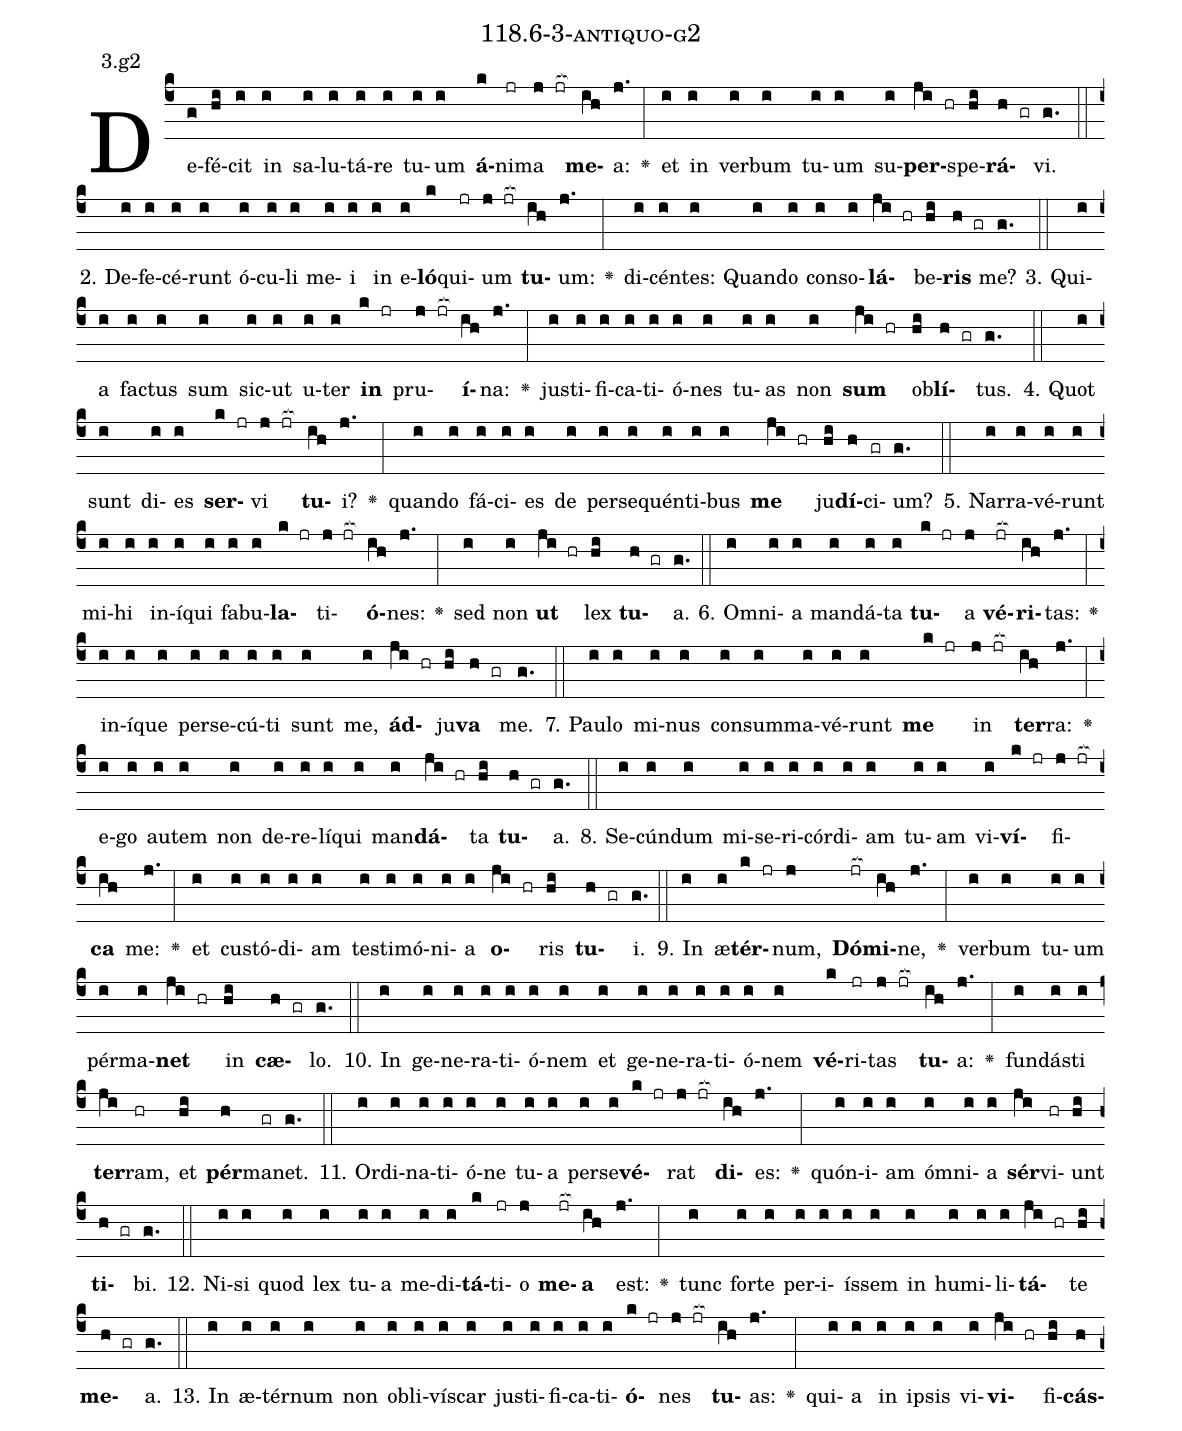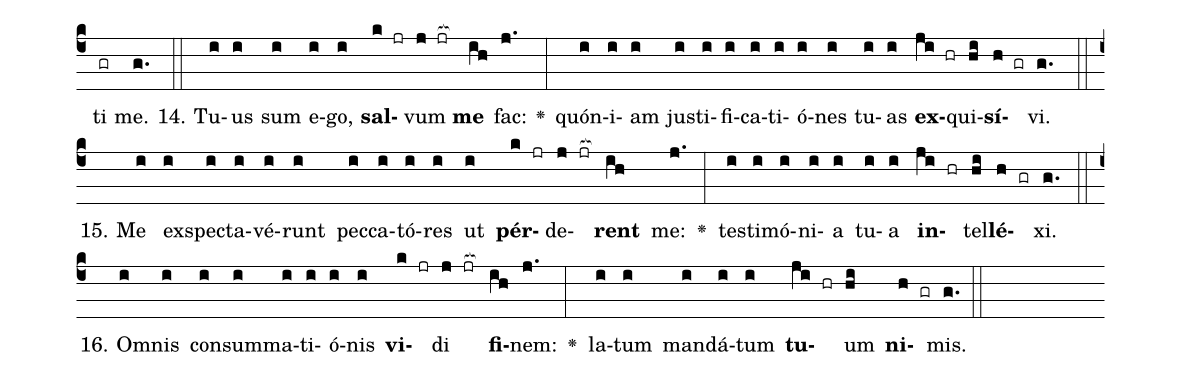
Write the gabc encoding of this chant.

name: 118.6-3-antiquo-g2;
annotation: 3.g2;
%%
(c4)De(g)fé(hi)cit(i) in(i) sa(i)lu(i)tá(i)re(i) tu(i)um(i) <b>á</b>(k)ni(jr)ma(j jr[ocb:1{]) <b>me</b>(ih[ocb:0}])a:(j.) <v>\greheightstar</v>(:) et(i) in(i) ver(i)bum(i) tu(i)um(i) su(i)<b>per</b>(ji hr)spe(hi)<b>rá</b>(h gr)vi.(g.) (::)
2. De(i)fe(i)cé(i)runt(i) ó(i)cu(i)li(i) me(i)i(i) in(i) e(i)<b>ló</b>(k)qui(jr)um(j jr[ocb:1{]) <b>tu</b>(ih[ocb:0}])um:(j.) <v>\greheightstar</v>(:) di(i)cén(i)tes:(i) Quan(i)do(i) con(i)so(i)<b>lá</b>(ji hr)be(hi)<b>ris</b>(h gr) me?(g.) (::)
3. Qui(i)a(i) fac(i)tus(i) sum(i) sic(i)ut(i) u(i)ter(i) <b>in</b>(k jr) pru(j jr[ocb:1{])<b>í</b>(ih[ocb:0}])na:(j.) <v>\greheightstar</v>(:) jus(i)ti(i)fi(i)ca(i)ti(i)ó(i)nes(i) tu(i)as(i) non(i) <b>sum</b>(ji hr) ob(hi)<b>lí</b>(h gr)tus.(g.) (::)
4. Quot(i) sunt(i) di(i)es(i) <b>ser</b>(k jr)vi(j jr[ocb:1{]) <b>tu</b>(ih[ocb:0}])i?(j.) <v>\greheightstar</v>(:) quan(i)do(i) fá(i)ci(i)es(i) de(i) per(i)se(i)quén(i)ti(i)bus(i) <b>me</b>(ji hr) ju(hi)<b>dí</b>(h)ci(gr)um?(g.) (::)
5. Nar(i)ra(i)vé(i)runt(i) mi(i)hi(i) in(i)í(i)qui(i) fa(i)bu(i)<b>la</b>(k jr)ti(j jr[ocb:1{])<b>ó</b>(ih[ocb:0}])nes:(j.) <v>\greheightstar</v>(:) sed(i) non(i) <b>ut</b>(ji hr) lex(hi) <b>tu</b>(h gr)a.(g.) (::)
6. Om(i)ni(i)a(i) man(i)dá(i)ta(i) <b>tu</b>(k jr)a(j) <b>vé</b>(jr[ocb:1{])<b>ri</b>(ih[ocb:0}])tas:(j.) <v>\greheightstar</v>(:) in(i)í(i)que(i) per(i)se(i)cú(i)ti(i) sunt(i) me,(i) <b>ád</b>(ji hr)ju(hi)<b>va</b>(h gr) me.(g.) (::)
7. Pau(i)lo(i) mi(i)nus(i) con(i)sum(i)ma(i)vé(i)runt(i) <b>me</b>(k jr) in(j jr[ocb:1{]) <b>ter</b>(ih[ocb:0}])ra:(j.) <v>\greheightstar</v>(:) e(i)go(i) au(i)tem(i) non(i) de(i)re(i)lí(i)qui(i) man(i)<b>dá</b>(ji hr)ta(hi) <b>tu</b>(h gr)a.(g.) (::)
8. Se(i)cún(i)dum(i) mi(i)se(i)ri(i)cór(i)di(i)am(i) tu(i)am(i) vi(i)<b>ví</b>(k jr)fi(j jr[ocb:1{])<b>ca</b>(ih[ocb:0}]) me:(j.) <v>\greheightstar</v>(:) et(i) cus(i)tó(i)di(i)am(i) tes(i)ti(i)mó(i)ni(i)a(i) <b>o</b>(ji hr)ris(hi) <b>tu</b>(h gr)i.(g.) (::)
9. In(i) æ(i)<b>tér</b>(k jr)num,(j) <b>Dó</b>(jr[ocb:1{])<b>mi</b>(ih[ocb:0}])ne,(j.) <v>\greheightstar</v>(:) ver(i)bum(i) tu(i)um(i) pér(i)ma(i)<b>net</b>(ji hr) in(hi) <b>cæ</b>(h gr)lo.(g.) (::)
10. In(i) ge(i)ne(i)ra(i)ti(i)ó(i)nem(i) et(i) ge(i)ne(i)ra(i)ti(i)ó(i)nem(i) <b>vé</b>(k)ri(jr)tas(j jr[ocb:1{]) <b>tu</b>(ih[ocb:0}])a:(j.) <v>\greheightstar</v>(:) fun(i)dás(i)ti(i) <b>ter</b>(ji)ram,(hr) et(hi) <b>pér</b>(h)ma(gr)net.(g.) (::)
11. Or(i)di(i)na(i)ti(i)ó(i)ne(i) tu(i)a(i) per(i)se(i)<b>vé</b>(k jr)rat(j jr[ocb:1{]) <b>di</b>(ih[ocb:0}])es:(j.) <v>\greheightstar</v>(:) quón(i)i(i)am(i) óm(i)ni(i)a(i) <b>sér</b>(ji)vi(hr)unt(hi) <b>ti</b>(h gr)bi.(g.) (::)
12. Ni(i)si(i) quod(i) lex(i) tu(i)a(i) me(i)di(i)<b>tá</b>(k)ti(jr)o(j) <b>me</b>(jr[ocb:1{])<b>a</b>(ih[ocb:0}]) est:(j.) <v>\greheightstar</v>(:) tunc(i) for(i)te(i) per(i)i(i)ís(i)sem(i) in(i) hu(i)mi(i)li(i)<b>tá</b>(ji hr)te(hi) <b>me</b>(h gr)a.(g.) (::)
13. In(i) æ(i)tér(i)num(i) non(i) ob(i)li(i)vís(i)car(i) jus(i)ti(i)fi(i)ca(i)ti(i)<b>ó</b>(k jr)nes(j jr[ocb:1{]) <b>tu</b>(ih[ocb:0}])as:(j.) <v>\greheightstar</v>(:) qui(i)a(i) in(i) ip(i)sis(i) vi(i)<b>vi</b>(ji hr)fi(hi)<b>cás</b>(h)ti(gr) me.(g.) (::)
14. Tu(i)us(i) sum(i) e(i)go,(i) <b>sal</b>(k jr)vum(j jr[ocb:1{]) <b>me</b>(ih[ocb:0}]) fac:(j.) <v>\greheightstar</v>(:) quón(i)i(i)am(i) jus(i)ti(i)fi(i)ca(i)ti(i)ó(i)nes(i) tu(i)as(i) <b>ex</b>(ji hr)qui(hi)<b>sí</b>(h gr)vi.(g.) (::)
15. Me(i) ex(i)spec(i)ta(i)vé(i)runt(i) pec(i)ca(i)tó(i)res(i) ut(i) <b>pér</b>(k jr)de(j jr[ocb:1{])<b>rent</b>(ih[ocb:0}]) me:(j.) <v>\greheightstar</v>(:) tes(i)ti(i)mó(i)ni(i)a(i) tu(i)a(i) <b>in</b>(ji hr)tel(hi)<b>lé</b>(h gr)xi.(g.) (::)
16. Om(i)nis(i) con(i)sum(i)ma(i)ti(i)ó(i)nis(i) <b>vi</b>(k jr)di(j jr[ocb:1{]) <b>fi</b>(ih[ocb:0}])nem:(j.) <v>\greheightstar</v>(:) la(i)tum(i) man(i)dá(i)tum(i) <b>tu</b>(ji hr)um(hi) <b>ni</b>(h gr)mis.(g.) (::)
